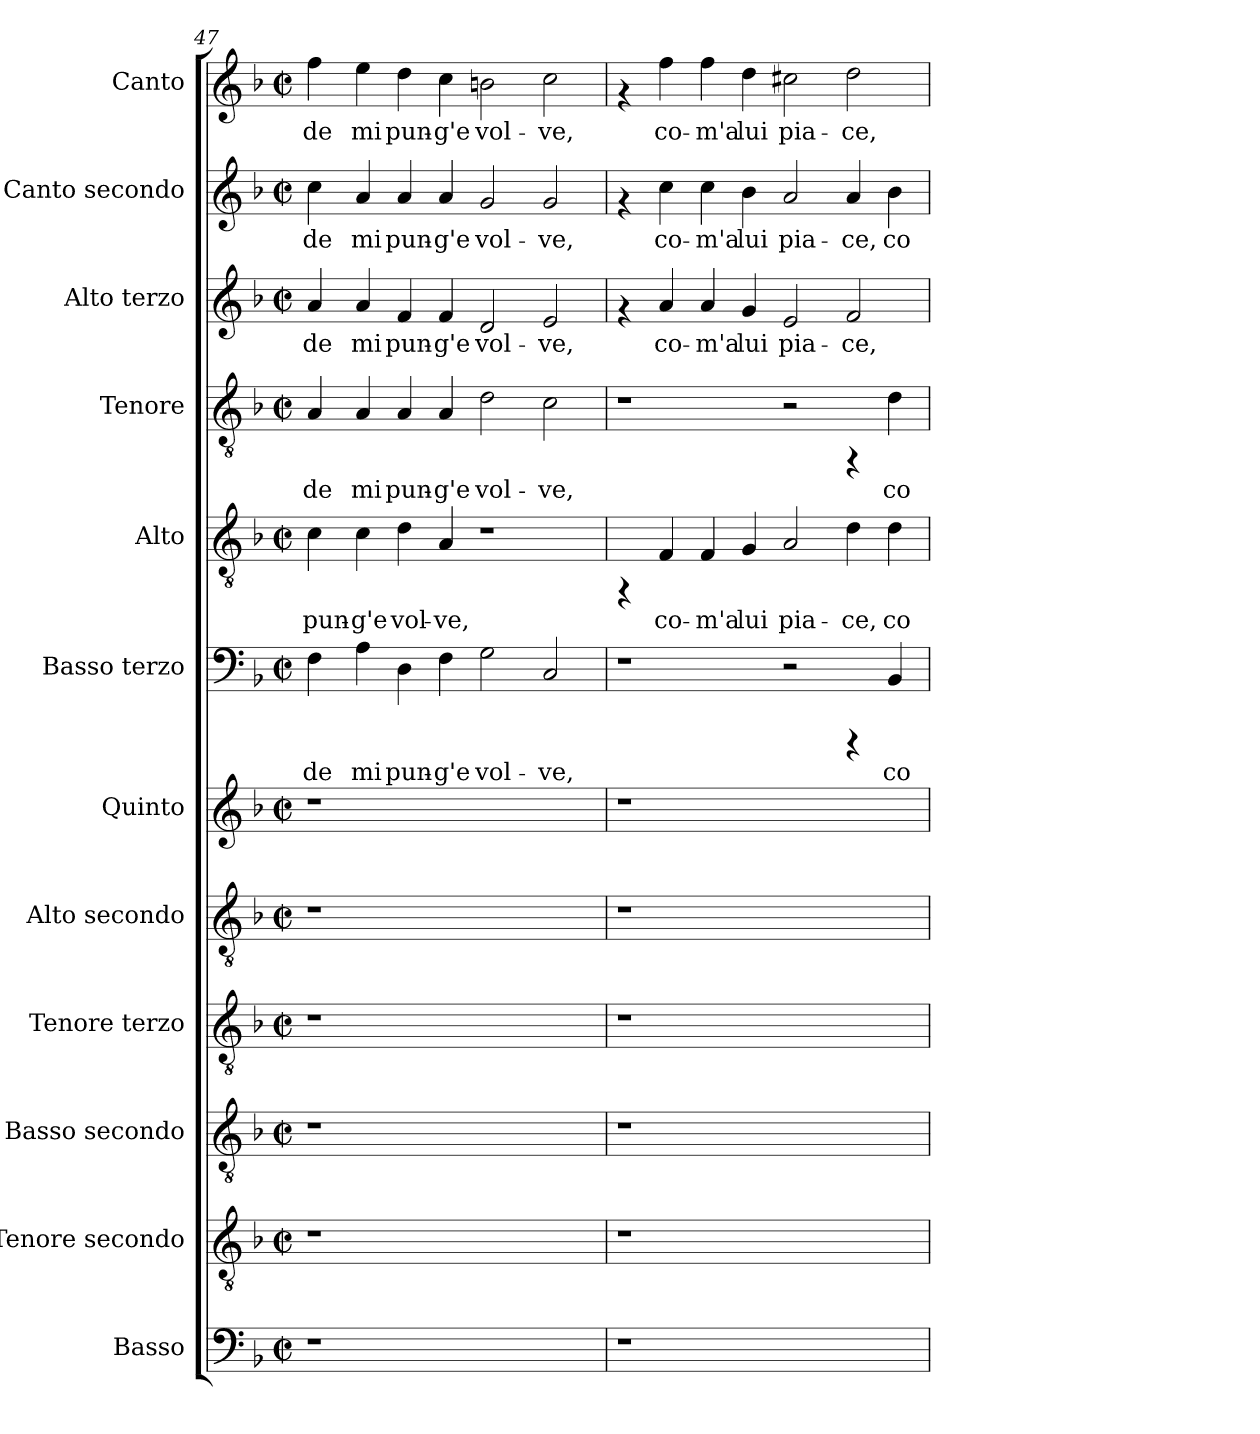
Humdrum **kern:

**kern	**kern	**kern	**kern	**kern	**kern	**kern	**text	**kern	**text	**kern	**text	**kern	**text	**kern	**text	**kern	**text
*part12	*part11	*part10	*part9	*part8	*part7	*part6	*part6	*part5	*part5	*part4	*part4	*part3	*part3	*part2	*part2	*part1	*part1
*staff12	*staff11	*staff10	*staff9	*staff8	*staff7	*staff6	*staff6	*staff5	*staff5	*staff4	*staff4	*staff3	*staff3	*staff2	*staff2	*staff1	*staff1
*I"Basso	*I"Tenore secondo	*I"Basso secondo	*I"Tenore terzo	*I"Alto secondo	*I"Quinto	*I"Basso terzo	*	*I"Alto	*	*I"Tenore	*	*I"Alto terzo	*	*I"Canto secondo	*	*I"Canto	*
*	*	*	*	*	*I'Q	*	*	*	*	*	*	*	*	*	*	*	*
*clefF4	*clefGv2	*clefGv2	*clefGv2	*clefGv2	*clefG2	*clefF4	*	*clefGv2	*	*clefGv2	*	*clefG2	*	*clefG2	*	*clefG2	*
*k[b-]	*k[b-]	*k[b-]	*k[b-]	*k[b-]	*k[b-]	*k[b-]	*	*k[b-]	*	*k[b-]	*	*k[b-]	*	*k[b-]	*	*k[b-]	*
*F:	*F:	*F:	*F:	*F:	*F:	*F:	*	*F:	*	*F:	*	*F:	*	*F:	*	*F:	*
*M2/2	*M2/2	*M2/2	*M2/2	*M2/2	*M2/2	*M2/2	*	*M2/2	*	*M2/2	*	*M2/2	*	*M2/2	*	*M2/2	*
*met(c|)	*met(c|)	*met(c|)	*met(c|)	*met(c|)	*met(c|)	*met(c|)	*	*met(c|)	*	*met(c|)	*	*met(c|)	*	*met(c|)	*	*met(c|)	*
=47	=47	=47	=47	=47	=47	=47	=47	=47	=47	=47	=47	=47	=47	=47	=47	=47	=47
!	!	!	!	!	!	!	!LO:LY:b:rj	!	!LO:LY:b:rj	!	!LO:LY:b:rj	!	!LO:LY:b:rj	!	!LO:LY:b:rj	!	!LO:LY:b:cj
1r	1r	1r	1r	1r	1r	4F\	-de	4c\	pun-	4A/	-de	4a/	-de	4cc\	-de	4ff\	-de
!	!	!	!	!	!	!	!LO:LY:b:rj	!	!LO:LY:b:rj	!	!LO:LY:b:rj	!	!LO:LY:b:rj	!	!LO:LY:b:rj	!	!LO:LY:b:cj
.	.	.	.	.	.	4A\	mi	4c\	-g'e	4A/	mi	4a/	mi	4a/	mi	4ee\	mi
!	!	!	!	!	!	!	!LO:LY:b:rj	!	!LO:LY:b:rj	!	!LO:LY:b:rj	!	!LO:LY:b:rj	!	!LO:LY:b:rj	!	!LO:LY:b:cj
.	.	.	.	.	.	4D\	pun-	4d\	vol-	4A/	pun-	4f/	pun-	4a/	pun-	4dd\	pun-
!	!	!	!	!	!	!	!LO:LY:b:rj	!	!LO:LY:b:rj	!	!LO:LY:b:rj	!	!LO:LY:b:rj	!	!LO:LY:b:rj	!	!LO:LY:b:cj
.	.	.	.	.	.	4F\	-g'e	4A/	-ve,	4A/	-g'e	4f/	-g'e	4a/	-g'e	4cc\	-g'e
!	!	!	!	!	!	!	!LO:LY:b:rj	!	!	!	!LO:LY:b:rj	!	!LO:LY:b:rj	!	!LO:LY:b:rj	!	!LO:LY:b:cj
1ryy	1ryy	1ryy	1ryy	1ryy	1ryy	2G\	vol-	1r	.	2d\	vol-	2d/	vol-	2g/	vol-	2bn\	vol-
!	!	!	!	!	!	!	!LO:LY:b:rj	!	!	!	!LO:LY:b:rj	!	!LO:LY:b:rj	!	!LO:LY:b:rj	!	!LO:LY:b:cj
.	.	.	.	.	.	2C/	-ve,	.	.	2c\	-ve,	2e/	-ve,	2g/	-ve,	2cc\	-ve,
=48	=48	=48	=48	=48	=48	=48	=48	=48	=48	=48	=48	=48	=48	=48	=48	=48	=48
1r	1r	1r	1r	1r	1r	1r	.	4rFF	.	1r	.	4rf	.	4rf	.	4rf	.
!	!	!	!	!	!	!	!	!	!LO:LY:b:rj	!	!	!	!LO:LY:b:rj	!	!LO:LY:b:rj	!	!LO:LY:b:cj
.	.	.	.	.	.	.	.	4F/	co-	.	.	4a/	co-	4cc\	co-	4ff\	co-
!	!	!	!	!	!	!	!	!	!LO:LY:b:rj	!	!	!	!LO:LY:b:rj	!	!LO:LY:b:rj	!	!LO:LY:b:cj
.	.	.	.	.	.	.	.	4F/	-m'a	.	.	4a/	-m'a	4cc\	-m'a	4ff\	-m'a
!	!	!	!	!	!	!	!	!	!LO:LY:b:rj	!	!	!	!LO:LY:b:rj	!	!LO:LY:b:rj	!	!LO:LY:b:cj
.	.	.	.	.	.	.	.	4G/	lui	.	.	4g/	lui	4b-\	lui	4dd\	lui
!	!	!	!	!	!	!	!	!	!LO:LY:b:rj	!	!	!	!LO:LY:b:rj	!	!LO:LY:b:rj	!	!LO:LY:b:cj
1ryy	1ryy	1ryy	1ryy	1ryy	1ryy	2r	.	2A/	pia-	2r	.	2e/	pia-	2a/	pia-	2cc#X\	pia-
!	!	!	!	!	!	!	!	!	!LO:LY:b:rj	!	!	!	!LO:LY:b:rj	!	!LO:LY:b:rj	!	!LO:LY:b:cj
.	.	.	.	.	.	4rCCC	.	4d\	-ce,	4rFF	.	2f/	-ce,	4a/	-ce,	2dd\	-ce,
!	!	!	!	!	!	!	!LO:LY:b:rj	!	!LO:LY:b:rj	!	!LO:LY:b:rj	!	!	!	!LO:LY:b:rj	!	!
.	.	.	.	.	.	4BB-/	co-	4d\	co-	4d\	co-	.	.	4b-\	co-	.	.
=	=	=	=	=	=	=	=	=	=	=	=	=	=	=	=	=	=
*-	*-	*-	*-	*-	*-	*-	*-	*-	*-	*-	*-	*-	*-	*-	*-	*-	*-
